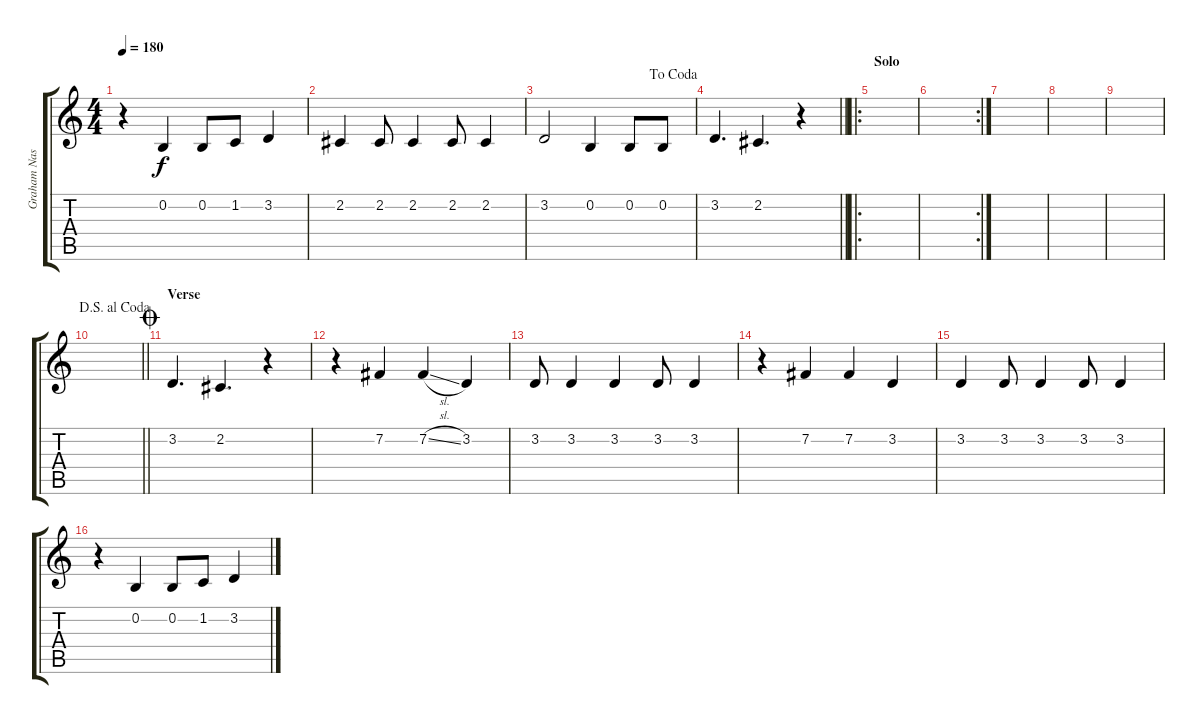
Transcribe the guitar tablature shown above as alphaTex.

\track ("Graham Nash" "Graham Nas") {instrument lead2sawtooth}
\staff {score tabs}
\tuning (E4 B3 G3 D3 A2 E2) {hide}
\ts (4 4)
\tempo 180
\clef g2
\ks c
r.4{dy f} 0.2.4 0.2.8 1.2.8 3.2.4 |
2.2.4 2.2.8 2.2.4 2.2.8 2.2.4 |
\jump dacoda
3.2.2 0.2.4 0.2.8 0.2.8 |
\barLineRight lightlight
3.2.4{d} 2.2.4{d} r.4 |
\ro
\section ("" "Solo")
|
\rc 2
|
|
|
|
\jump dalsegnoalcoda
\barLineRight lightlight
|
\section ("" "Verse")
\jump coda
3.2.4{d} 2.2.4{d} r.4 |
r.4 7.2.4 7.2{sl}.4 3.2.4 |
3.2.8 3.2.4 3.2.4 3.2.8 3.2.4 |
r.4 7.2.4 7.2.4 3.2.4 |
3.2.4 3.2.8 3.2.4 3.2.8 3.2.4 |
r.4 0.2.4 0.2.8 1.2.8 3.2.4
